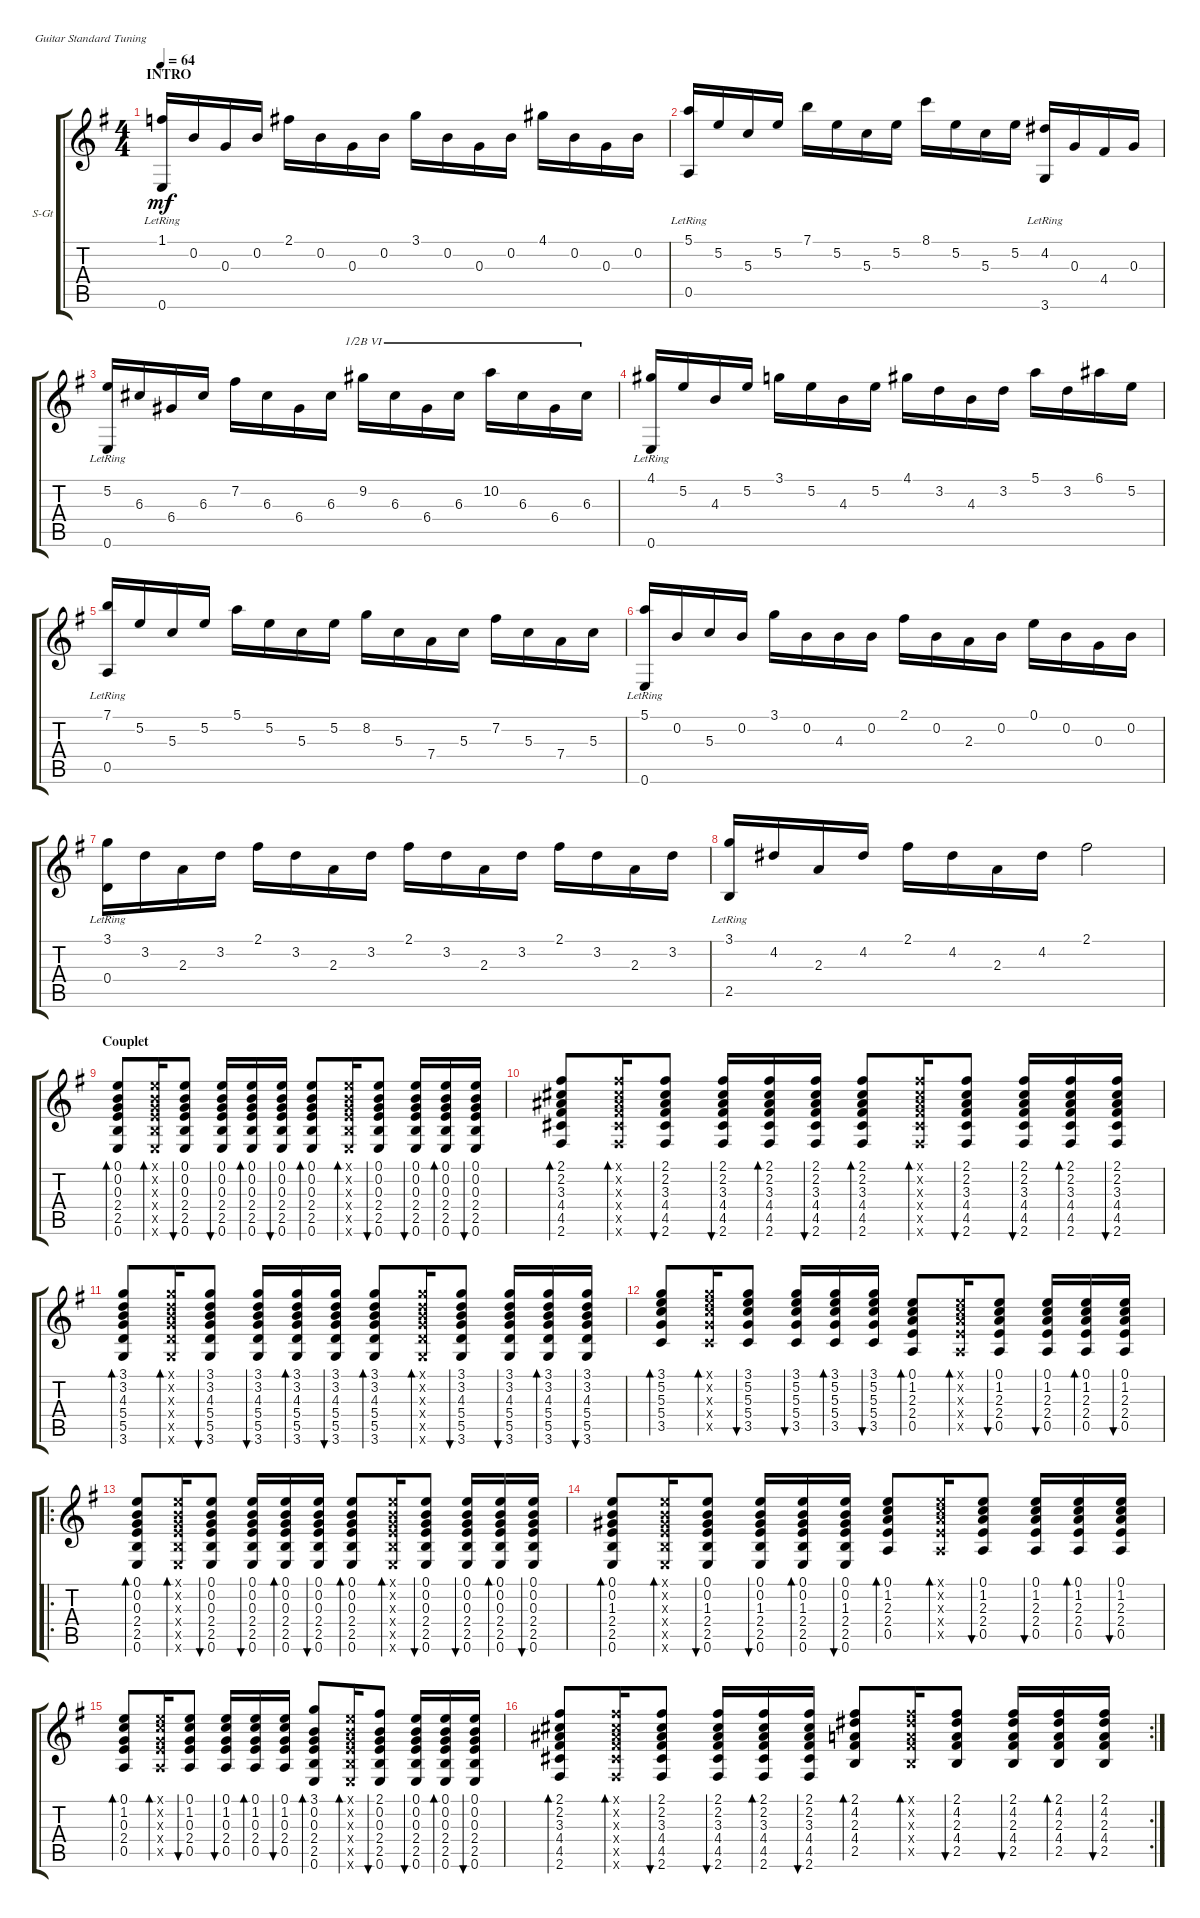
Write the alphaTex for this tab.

\defaultSystemsLayout 4
\bracketExtendMode groupsimilarinstruments
\firstSystemTrackNameOrientation horizontal
\otherSystemsTrackNameOrientation horizontal
\track ("Steel Guitar" "S-Gt") {instrument acousticguitarsteel}
\staff {score tabs}
\tuning (E4 B3 G3 D3 A2 E2)
\ts (4 4)
\section ("" "INTRO")
\tempo 64
\clef g2
\scale
0.533748
\ks eminor
(1.1 0.6{lr}).16{dy mf instrument acousticguitarsteel} 0.2.16 0.3.16 0.2.16 2.1.16 0.2.16 0.3.16 0.2.16 3.1.16 0.2.16 0.3.16 0.2.16 4.1.16 0.2.16 0.3.16 0.2.16 |
\scale
0.466136 (5.1 0.5{lr}).16 5.2.16 5.3.16 5.2.16 7.1.16 5.2.16 5.3.16 5.2.16 8.1.16 5.2.16 5.3.16 5.2.16 (4.2 3.6{lr}).16 0.3.16 4.4.16 0.3.16 |
(0.6{lr} 5.2).16 6.3.16 6.4.16 6.3.16 7.2.16 6.3.16 6.4.16 6.3.16 9.2.16{barre (6 half)} 6.3.16{barre (6 half)} 6.4.16{barre (6 half)} 6.3.16{barre (6 half)} 10.2.16{barre (6 half)} 6.3.16{barre (6 half)} 6.4.16{barre (6 half)} 6.3.16{barre (6 half)} |
(4.1 0.6{lr}).16 5.2.16 4.3.16 5.2.16 3.1.16 5.2.16 4.3.16 5.2.16 4.1.16 3.2.16 4.3.16 3.2.16 5.1.16 3.2.16 6.1.16 5.2.16 |
(0.5{lr} 7.1).16 5.2.16 5.3.16 5.2.16 5.1.16 5.2.16 5.3.16 5.2.16 8.2.16 5.3.16 7.4.16 5.3.16 7.2.16 5.3.16 7.4.16 5.3.16 |
(5.1 0.6{lr}).16 0.2.16 5.3.16 0.2.16 3.1.16 0.2.16 4.3.16 0.2.16 2.1.16 0.2.16 2.3.16 0.2.16 0.1.16 0.2.16 0.3.16 0.2.16 |
(3.1 0.4{lr}).16 3.2.16 2.3.16 3.2.16 2.1.16 3.2.16 2.3.16 3.2.16 2.1.16 3.2.16 2.3.16 3.2.16 2.1.16 3.2.16 2.3.16 3.2.16 |
(3.1 2.5{lr}).16 4.2.16 2.3.16 4.2.16 2.1.16 4.2.16 2.3.16 4.2.16 2.1.2 |
\section ("" "Couplet")
(0.6 2.5 2.4 0.3 0.1 0.2).8{bd 30} (0.6{x} 2.5{x} 2.4{x} 0.3{x} 0.1{x} 0.2{x}).16{bd 30} (0.6 2.5 2.4 0.3 0.1 0.2).8{bu 30} (0.6 2.5 2.4 0.3 0.1 0.2).16{bu 30} (0.6 2.5 2.4 0.3 0.1 0.2).16{bd 30} (0.6 2.5 2.4 0.3 0.1 0.2).16{bu 30} (0.6 2.5 2.4 0.3 0.1 0.2).8{bd 30} (0.6{x} 2.5{x} 2.4{x} 0.3{x} 0.1{x} 0.2{x}).16{bd 30} (0.6 2.5 2.4 0.3 0.1 0.2).8{bu 30} (0.6 2.5 2.4 0.3 0.1 0.2).16{bu 30} (0.6 2.5 2.4 0.3 0.1 0.2).16{bd 30} (0.6 2.5 2.4 0.3 0.1 0.2).16{bu 30} |
(2.6 4.5 4.4 3.3 2.1 2.2).8{bd 30} (2.6{x} 4.5{x} 4.4{x} 3.3{x} 2.1{x} 2.2{x}).16{bd 30} (2.6 4.5 4.4 3.3 2.1 2.2).8{bu 30} (2.6 4.5 4.4 3.3 2.1 2.2).16{bu 30} (2.6 4.5 4.4 3.3 2.1 2.2).16{bd 30} (2.6 4.5 4.4 3.3 2.1 2.2).16{bu 30} (2.6 4.5 4.4 3.3 2.1 2.2).8{bd 30} (2.6{x} 4.5{x} 4.4{x} 3.3{x} 2.1{x} 2.2{x}).16{bd 30} (2.6 4.5 4.4 3.3 2.1 2.2).8{bu 30} (2.6 4.5 4.4 3.3 2.1 2.2).16{bu 30} (2.6 4.5 4.4 3.3 2.1 2.2).16{bd 30} (2.6 4.5 4.4 3.3 2.1 2.2).16{bu 30} |
(3.6 5.5 5.4 4.3 3.1 3.2).8{bd 30} (3.6{x} 5.5{x} 5.4{x} 4.3{x} 3.1{x} 3.2{x}).16{bd 30} (3.6 5.5 5.4 4.3 3.1 3.2).8{bu 30} (3.6 5.5 5.4 4.3 3.1 3.2).16{bu 30} (3.6 5.5 5.4 4.3 3.1 3.2).16{bd 30} (3.6 5.5 5.4 4.3 3.1 3.2).16{bu 30} (3.6 5.5 5.4 4.3 3.1 3.2).8{bd 30} (3.6{x} 5.5{x} 5.4{x} 4.3{x} 3.1{x} 3.2{x}).16{bd 30} (3.6 5.5 5.4 4.3 3.1 3.2).8{bu 30} (3.6 5.5 5.4 4.3 3.1 3.2).16{bu 30} (3.6 5.5 5.4 4.3 3.1 3.2).16{bd 30} (3.6 5.5 5.4 4.3 3.1 3.2).16{bu 30} |
(3.5 5.4 5.3 3.1 5.2).8{bd 30} (3.5{x} 5.4{x} 5.3{x} 3.1{x} 5.2{x}).16{bd 30} (3.5 5.4 5.3 3.1 5.2).8{bu 30} (3.5 5.4 5.3 3.1 5.2).16{bu 30} (3.5 5.4 5.3 3.1 5.2).16{bd 30} (3.5 5.4 5.3 3.1 5.2).16{bu 30} (0.5 2.4 2.3 0.1 1.2).8{bd 30} (0.5{x} 2.4{x} 2.3{x} 0.1{x} 1.2{x}).16{bd 30} (0.5 2.4 2.3 0.1 1.2).8{bu 30} (0.5 2.4 2.3 0.1 1.2).16{bu 30} (0.5 2.4 2.3 0.1 1.2).16{bd 30} (0.5 2.4 2.3 0.1 1.2).16{bu 30} |
\ro
(0.6 2.5 2.4 0.3 0.1 0.2).8{bd 30} (0.6{x} 2.5{x} 2.4{x} 0.3{x} 0.1{x} 0.2{x}).16{bd 30} (0.6 2.5 2.4 0.3 0.1 0.2).8{bu 30} (0.6 2.5 2.4 0.3 0.1 0.2).16{bu 30} (0.6 2.5 2.4 0.3 0.1 0.2).16{bd 30} (0.6 2.5 2.4 0.3 0.1 0.2).16{bu 30} (0.6 2.5 2.4 0.3 0.1 0.2).8{bd 30} (0.6{x} 2.5{x} 2.4{x} 0.3{x} 0.1{x} 0.2{x}).16{bd 30} (0.6 2.5 2.4 0.3 0.1 0.2).8{bu 30} (0.6 2.5 2.4 0.3 0.1 0.2).16{bu 30} (0.6 2.5 2.4 0.3 0.1 0.2).16{bd 30} (0.6 2.5 2.4 0.3 0.1 0.2).16{bu 30} |
(0.6 2.5 2.4 1.3 0.1 0.2).8{bd 30} (0.6{x} 2.5{x} 2.4{x} 1.3{x} 0.1{x} 0.2{x}).16{bd 30} (0.6 2.5 2.4 1.3 0.1 0.2).8{bu 30} (0.6 2.5 2.4 1.3 0.1 0.2).16{bu 30} (0.6 2.5 2.4 1.3 0.1 0.2).16{bd 30} (0.6 2.5 2.4 1.3 0.1 0.2).16{bu 30} (0.5 2.4 2.3 0.1 1.2).8{bd 30} (0.5{x} 2.4{x} 2.3{x} 0.1{x} 1.2{x}).16{bd 30} (0.5 2.4 2.3 0.1 1.2).8{bu 30} (0.5 2.4 2.3 0.1 1.2).16{bu 30} (0.5 2.4 2.3 0.1 1.2).16{bd 30} (0.5 2.4 2.3 0.1 1.2).16{bu 30} |
(0.5 2.4 0.3 0.1 1.2).8{bd 30} (0.5{x} 2.4{x} 0.3{x} 0.1{x} 1.2{x}).16{bd 30} (0.5 2.4 0.3 0.1 1.2).8{bu 30} (0.5 2.4 0.3 0.1 1.2).16{bu 30} (0.5 2.4 0.3 0.1 1.2).16{bd 30} (0.5 2.4 0.3 0.1 1.2).16{bu 30} (0.6 2.5 2.4 0.3 3.1 0.2).8{bd 30} (0.6{x} 2.5{x} 2.4{x} 0.3{x} 0.1{x} 0.2{x}).16{bd 30} (0.6 2.5 2.4 0.3 2.1 0.2).8{bu 30} (0.6 2.5 2.4 0.3 0.1 0.2).16{bu 30} (0.6 2.5 2.4 0.3 0.1 0.2).16{bd 30} (0.6 2.5 2.4 0.3 0.1 0.2).16{bu 30} |
\rc 2
(2.6 4.5 4.4 3.3 2.1 2.2).8{bd 30} (2.6{x} 4.5{x} 4.4{x} 3.3{x} 2.1{x} 2.2{x}).16{bd 30} (2.6 4.5 4.4 3.3 2.1 2.2).8{bu 30} (2.6 4.5 4.4 3.3 2.1 2.2).16{bu 30} (2.6 4.5 4.4 3.3 2.1 2.2).16{bd 30} (2.6 4.5 4.4 3.3 2.1 2.2).16{bu 30} (2.5 4.4 2.3 2.1 4.2).8{bd 30} (2.5{x} 4.4{x} 2.3{x} 2.1{x} 4.2{x}).16{bd 30} (2.5 4.4 2.3 2.1 4.2).8{bu 30} (2.5 4.4 2.3 2.1 4.2).16{bu 30} (2.5 4.4 2.3 2.1 4.2).16{bd 30} (2.5 4.4 2.3 2.1 4.2).16{bu 30}
